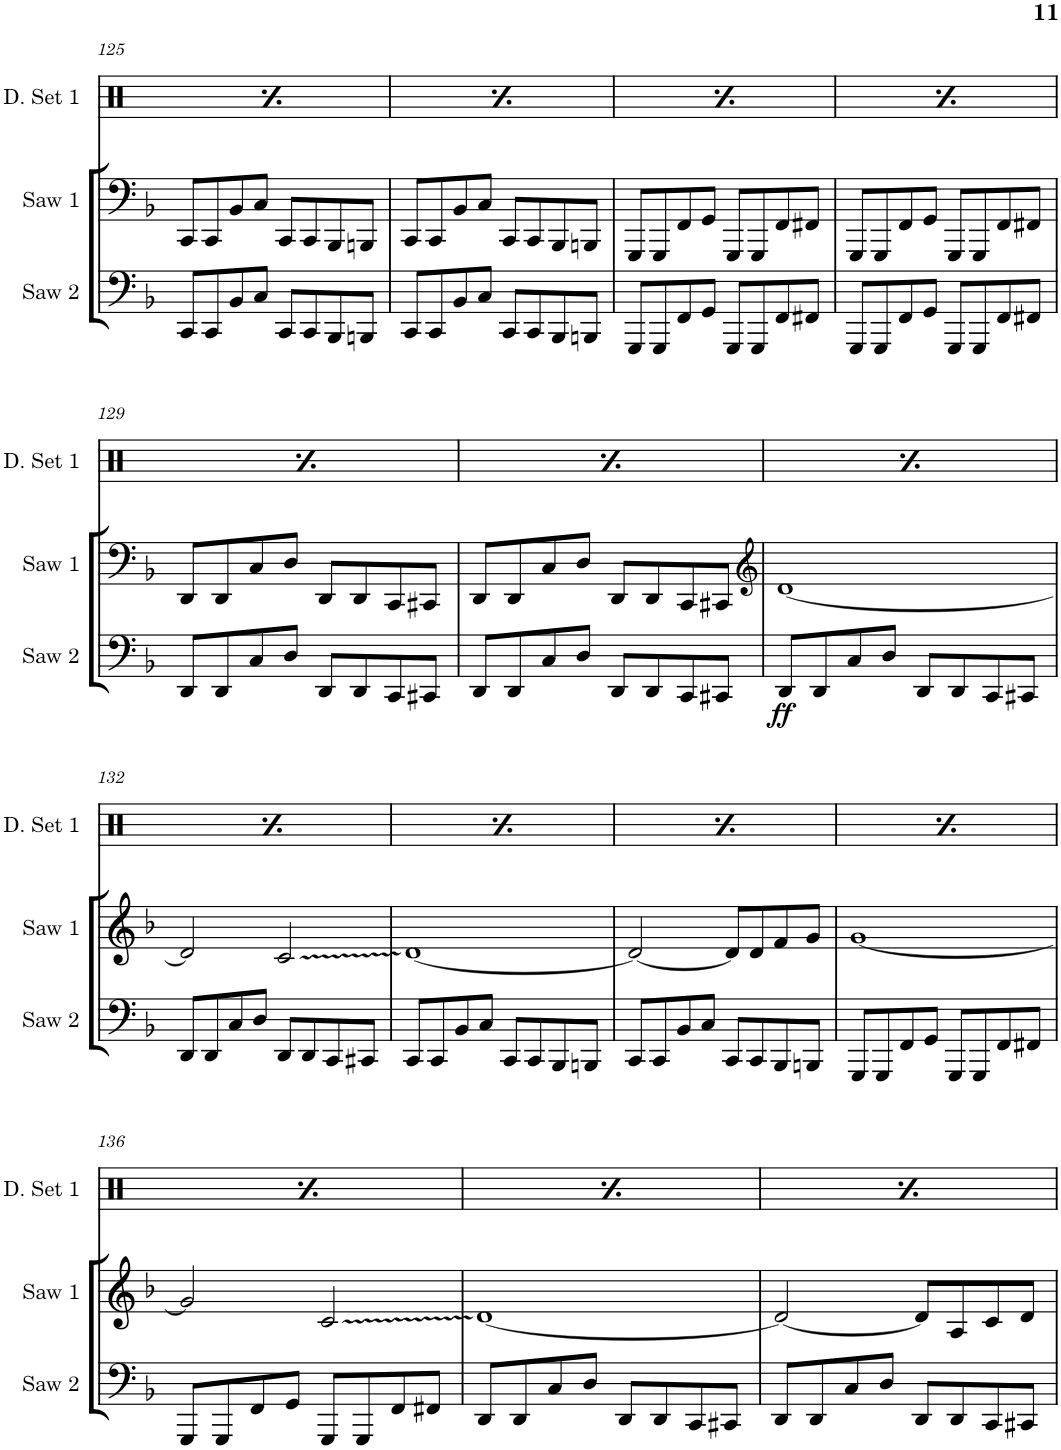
**kern	**dynam	**kern	**kern
*part3	*part3	*part2	*part1
*staff3	*staff3	*staff2	*staff1
*I"Saw Synthesizer 2	*	*I"Saw Synthesizer 1	*I"Drumset 1
*I'Saw 2	*	*I'Saw 1	*I'D. Set 1
!!LO:PB:g=z
*clefF4	*	*clefF4	*clefX
*k[b-]	*	*k[b-]	*k[]
*M4/4	*	*M4/4	*M4/4
*met(c)	*	*met(c)	*met(c)
=125	=125	=125	=125
8CC/L	.	8CC/L	8Rcc\L
8CC/	.	8CC/	16Rcc\L
.	.	.	16Rcc\JJ
8BB-/	.	8BB-/	4Rcc/
8C/J	.	8C/J	.
8CC/L	.	8CC/L	8Rcc\L
8CC/	.	8CC/	16Rcc\L
.	.	.	16Rcc\JJ
8BBB-/	.	8BBB-/	4Rcc/
8BBBn/J	.	8BBBn/J	.
=126	=126	=126	=126
8CC/L	.	8CC/L	8Rcc\L
8CC/	.	8CC/	16Rcc\L
.	.	.	16Rcc\JJ
8BB-/	.	8BB-/	4Rcc/
8C/J	.	8C/J	.
8CC/L	.	8CC/L	8Rcc\L
8CC/	.	8CC/	16Rcc\L
.	.	.	16Rcc\JJ
8BBB-/	.	8BBB-/	4Rcc/
8BBBn/J	.	8BBBn/J	.
=127	=127	=127	=127
8GGG/L	.	8GGG/L	8Rcc\L
8GGG/	.	8GGG/	16Rcc\L
.	.	.	16Rcc\JJ
8FF/	.	8FF/	4Rcc/
8GG/J	.	8GG/J	.
8GGG/L	.	8GGG/L	8Rcc\L
8GGG/	.	8GGG/	16Rcc\L
.	.	.	16Rcc\JJ
8FF/	.	8FF/	4Rcc/
8FF#X/J	.	8FF#X/J	.
=128	=128	=128	=128
8GGG/L	.	8GGG/L	8Rcc\L
8GGG/	.	8GGG/	16Rcc\L
.	.	.	16Rcc\JJ
8FF/	.	8FF/	4Rcc/
8GG/J	.	8GG/J	.
8GGG/L	.	8GGG/L	8Rcc\L
8GGG/	.	8GGG/	16Rcc\L
.	.	.	16Rcc\JJ
8FF/	.	8FF/	4Rcc/
8FF#X/J	.	8FF#X/J	.
!!LO:LB:g=z
=129	=129	=129	=129
8DD/L	.	8DD/L	8Rcc\L
8DD/	.	8DD/	16Rcc\L
.	.	.	16Rcc\JJ
8C/	.	8C/	4Rcc/
8D/J	.	8D/J	.
8DD/L	.	8DD/L	8Rcc\L
8DD/	.	8DD/	16Rcc\L
.	.	.	16Rcc\JJ
8CC/	.	8CC/	4Rcc/
8CC#X/J	.	8CC#X/J	.
=130	=130	=130	=130
8DD/L	.	8DD/L	8Rcc\L
8DD/	.	8DD/	16Rcc\L
.	.	.	16Rcc\JJ
8C/	.	8C/	4Rcc/
8D/J	.	8D/J	.
8DD/L	.	8DD/L	8Rcc\L
8DD/	.	8DD/	16Rcc\L
.	.	.	16Rcc\JJ
8CC/	.	8CC/	4Rcc/
8CC#X/J	.	8CC#X/J	.
=131	=131	=131	=131
*	*	*clefG2	*
!	!LO:DY:b	!	!
8DD/L	ff	[1d	8Rcc\L
8DD/	.	.	16Rcc\L
.	.	.	16Rcc\JJ
8C/	.	.	4Rcc/
8D/J	.	.	.
8DD/L	.	.	8Rcc\L
8DD/	.	.	16Rcc\L
.	.	.	16Rcc\JJ
8CC/	.	.	4Rcc/
8CC#X/J	.	.	.
!!LO:LB:g=z
=132	=132	=132	=132
8DD/L	.	2d/]	8Rcc\L
8DD/	.	.	16Rcc\L
.	.	.	16Rcc\JJ
8C/	.	.	4Rcc/
8D/J	.	.	.
8DD/L	.	2c/	8Rcc\L
8DD/	.	.	16Rcc\L
.	.	.	16Rcc\JJ
8CC/	.	.	4Rcc/
8CC#X/J	.	.	.
=133	=133	=133	=133
8CC/L	.	[1d	8Rcc\L
8CC/	.	.	16Rcc\L
.	.	.	16Rcc\JJ
8BB-/	.	.	4Rcc/
8C/J	.	.	.
8CC/L	.	.	8Rcc\L
8CC/	.	.	16Rcc\L
.	.	.	16Rcc\JJ
8BBB-/	.	.	4Rcc/
8BBBn/J	.	.	.
=134	=134	=134	=134
8CC/L	.	2d/_	8Rcc\L
8CC/	.	.	16Rcc\L
.	.	.	16Rcc\JJ
8BB-/	.	.	4Rcc/
8C/J	.	.	.
8CC/L	.	8d/L]	8Rcc\L
8CC/	.	8d/	16Rcc\L
.	.	.	16Rcc\JJ
8BBB-/	.	8f/	4Rcc/
8BBBn/J	.	8g/J	.
=135	=135	=135	=135
8GGG/L	.	[1g	8Rcc\L
8GGG/	.	.	16Rcc\L
.	.	.	16Rcc\JJ
8FF/	.	.	4Rcc/
8GG/J	.	.	.
8GGG/L	.	.	8Rcc\L
8GGG/	.	.	16Rcc\L
.	.	.	16Rcc\JJ
8FF/	.	.	4Rcc/
8FF#X/J	.	.	.
!!LO:LB:g=z
=136	=136	=136	=136
8GGG/L	.	2g/]	8Rcc\L
8GGG/	.	.	16Rcc\L
.	.	.	16Rcc\JJ
8FF/	.	.	4Rcc/
8GG/J	.	.	.
8GGG/L	.	2c/	8Rcc\L
8GGG/	.	.	16Rcc\L
.	.	.	16Rcc\JJ
8FF/	.	.	4Rcc/
8FF#X/J	.	.	.
=137	=137	=137	=137
8DD/L	.	[1d	8Rcc\L
8DD/	.	.	16Rcc\L
.	.	.	16Rcc\JJ
8C/	.	.	4Rcc/
8D/J	.	.	.
8DD/L	.	.	8Rcc\L
8DD/	.	.	16Rcc\L
.	.	.	16Rcc\JJ
8CC/	.	.	4Rcc/
8CC#X/J	.	.	.
=138	=138	=138	=138
8DD/L	.	2d/_	8Rcc\L
8DD/	.	.	16Rcc\L
.	.	.	16Rcc\JJ
8C/	.	.	4Rcc/
8D/J	.	.	.
8DD/L	.	8d/L]	8Rcc\L
8DD/	.	8A/	16Rcc\L
.	.	.	16Rcc\JJ
8CC/	.	8c/	4Rcc/
8CC#X/J	.	8d/J	.
=	=	=	=
*-	*-	*-	*-
